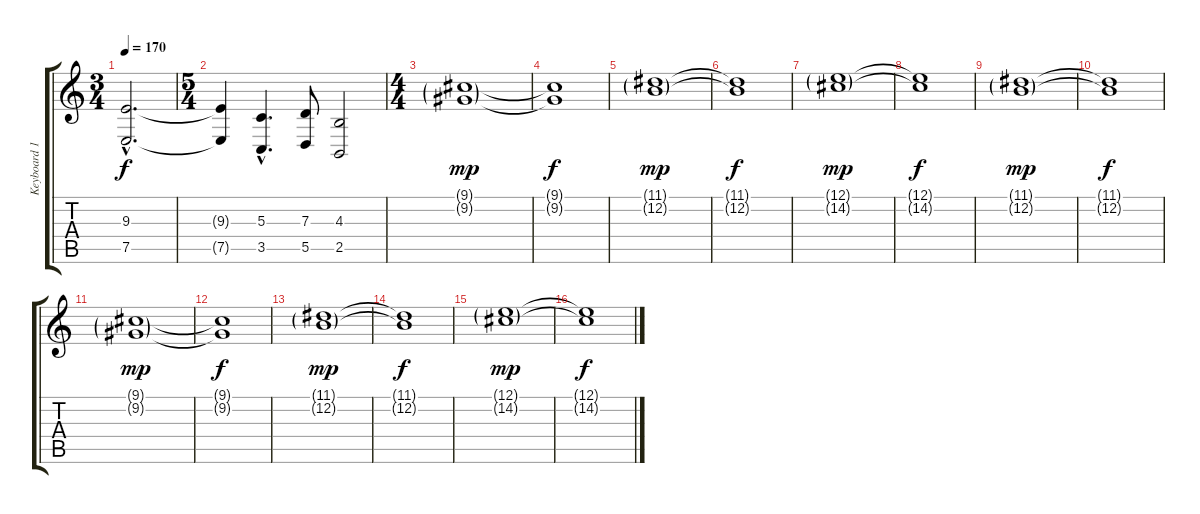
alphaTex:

\track ("Keyboard 1" "Keyboard 1") {instrument stringensemble1}
\staff {score tabs}
\tuning (E4 B3 G3 D3 A2 E2) {hide}
\ts (3 4)
\tempo 170
\clef g2
\ks c
(9.3{hac} 7.5{hac}).2{d dy f} |
\ts (5 4)
(9.3{t} 7.5{t}).4 (5.3{hac} 3.5{hac}).4{d} (7.3 5.5).8 (4.3 2.5).2 |
\ts (4 4)
\section ("" "")
(9.1{g} 9.2{g}).1{dy mp} |
(9.1{t} 9.2{t}).1{dy f} |
(11.1{g} 12.2{g}).1{dy mp} |
(11.1{t} 12.2{t}).1{dy f} |
(12.1{g} 14.2{g}).1{dy mp} |
(12.1{t} 14.2{t}).1{dy f} |
(11.1{g} 12.2{g}).1{dy mp} |
(11.1{t} 12.2{t}).1{dy f} |
(9.1{g} 9.2{g}).1{dy mp} |
(9.1{t} 9.2{t}).1{dy f} |
(11.1{g} 12.2{g}).1{dy mp} |
(11.1{t} 12.2{t}).1{dy f} |
(12.1{g} 14.2{g}).1{dy mp} |
(12.1{t} 14.2{t}).1{dy f}
